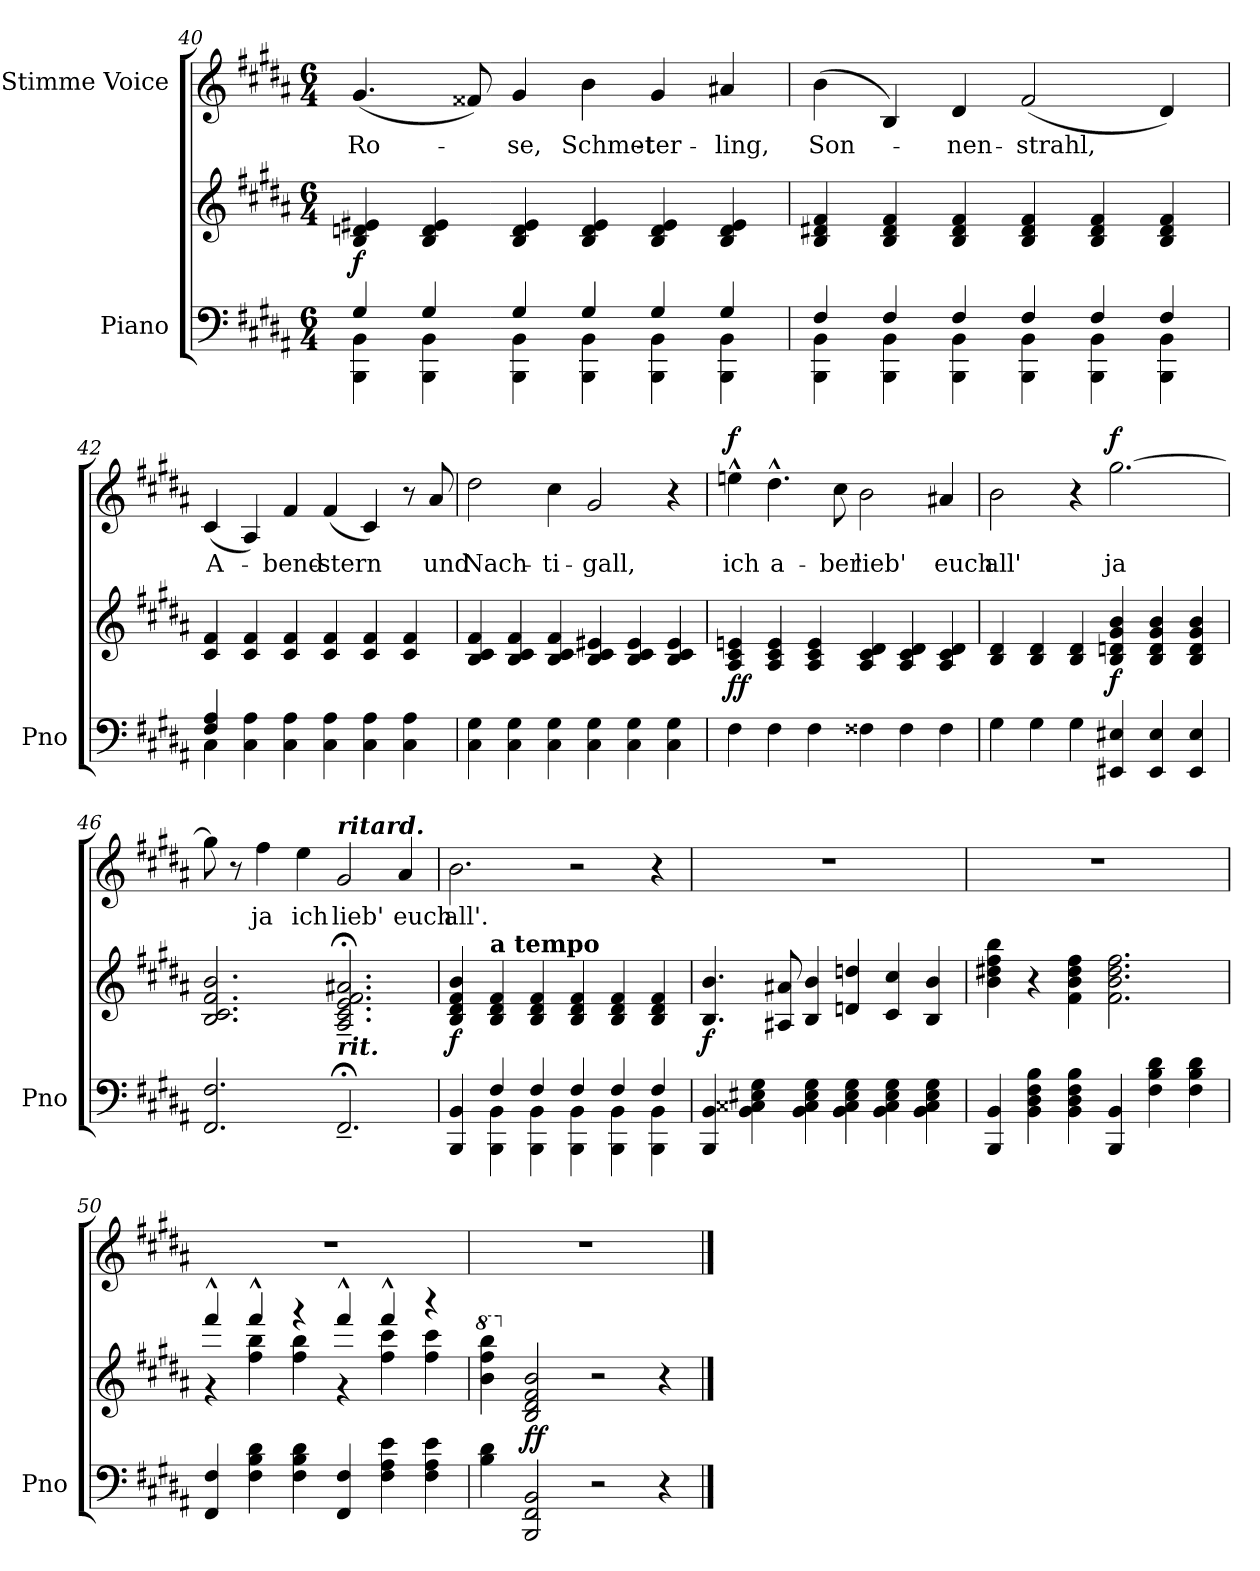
**kern	**kern	**dynam	**kern	**text	**dynam
*part2	*part2	*part2	*part1	*part1	*part1
*staff3	*staff2	*staff2/3	*staff1	*staff1	*staff1
*I"Piano	*	*	*I"Stimme Voice	*	*
*I'Pno	*	*	*	*	*
!!LO:LB:g=z
*clefF4	*clefG2	*	*clefG2	*	*
*k[f#c#g#d#a#]	*k[f#c#g#d#a#]	*	*k[f#c#g#d#a#]	*	*
*M6/4	*M6/4	*	*M6/4	*	*
=40	=40	=40	=40	=40	=40
*^	*	*	*	*	*
!	!	!	!LO:DY:b	!	!LO:LY:b	!
4G#/	4BBB\ 4BB\	4B/ 4dn/ 4e#X/	f	(4.g#/	Ro-	.
4G#/	4BBB\ 4BB\	4B/ 4d/ 4e#/	.	.	.	.
.	.	.	.	8f##X/)	.	.
!	!	!	!	!	!LO:LY:b	!
4G#/	4BBB\ 4BB\	4B/ 4d/ 4e#/	.	4g#/	-se,	.
!	!	!	!	!	!LO:LY:b	!
4G#/	4BBB\ 4BB\	4B/ 4d/ 4e#/	.	4b\	Schmet-	.
!	!	!	!	!	!LO:LY:b	!
4G#/	4BBB\ 4BB\	4B/ 4d/ 4e#/	.	4g#/	-ter-	.
!	!	!	!	!	!LO:LY:b	!
4G#/	4BBB\ 4BB\	4B/ 4d/ 4e#/	.	4a#X/	-ling,	.
=41	=41	=41	=41	=41	=41	=41
!	!	!	!	!	!LO:LY:b	!
4F#/	4BBB\ 4BB\	4B/ 4d#X/ 4f#/	.	(<4b\	Son-	.
4F#/	4BBB\ 4BB\	4B/ 4d#/ 4f#/	.	4B/)	.	.
!	!	!	!	!	!LO:LY:b	!
4F#/	4BBB\ 4BB\	4B/ 4d#/ 4f#/	.	4d#/	-nen-	.
!	!	!	!	!	!LO:LY:b	!
4F#/	4BBB\ 4BB\	4B/ 4d#/ 4f#/	.	(2f#/	-strahl,	.
4F#/	4BBB\ 4BB\	4B/ 4d#/ 4f#/	.	.	.	.
4F#/	4BBB\ 4BB\	4B/ 4d#/ 4f#/	.	4d#/)	.	.
=42	=42	=42	=42	=42	=42	=42
!	!	!	!	!	!LO:LY:b	!
4F#/ 4A#/	4C#\	4c#/ 4f#/	.	(4c#/	A-	.
4C#\ 4A#\	1ryy	4c#/ 4f#/	.	4A#/)	.	.
!	!	!	!	!	!LO:LY:b	!
4C#\ 4A#\	.	4c#/ 4f#/	.	4f#/	-bend-	.
!	!	!	!	!	!LO:LY:b	!
4C#\ 4A#\	.	4c#/ 4f#/	.	(4f#/	-stern	.
4C#\ 4A#\	.	4c#/ 4f#/	.	4c#/)	.	.
4C#\ 4A#\	4ryy	4c#/ 4f#/	.	8r	.	.
!	!	!	!	!	!LO:LY:b	!
.	.	.	.	8a#/	und	.
*v	*v	*	*	*	*	*
=43	=43	=43	=43	=43	=43
!	!	!	!	!LO:LY:b	!
4C#\ 4G#\	4B/ 4c#/ 4f#/	.	2dd#\	Nach-	.
4C#\ 4G#\	4B/ 4c#/ 4f#/	.	.	.	.
!	!	!	!	!LO:LY:b	!
4C#\ 4G#\	4B/ 4c#/ 4f#/	.	4cc#\	-ti-	.
!	!	!	!	!LO:LY:b	!
4C#\ 4G#\	4B/ 4c#/ 4e#X/	.	2g#/	-gall,	.
4C#\ 4G#\	4B/ 4c#/ 4e#/	.	.	.	.
4C#\ 4G#\	4B/ 4c#/ 4e#/	.	4r	.	.
!!LO:LB:g=z
=44	=44	=44	=44	=44	=44
!	!	!LO:DY:b	!	!LO:LY:b	!LO:DY:a
4F#\	4A#/ 4c#/ 4en/	ff	4een^^\	ich	f
!	!	!	!	!LO:LY:b	!
4F#\	4A#/ 4c#/ 4e/	.	4.dd#^^\	a-	.
4F#\	4A#/ 4c#/ 4e/	.	.	.	.
!	!	!	!	!LO:LY:b	!
.	.	.	8cc#\	-ber	.
!	!	!	!	!LO:LY:b	!
4F##X\	4A#/ 4c#/ 4d#/	.	2b\	lieb'	.
4F##\	4A#/ 4c#/ 4d#/	.	.	.	.
!	!	!	!	!LO:LY:b	!
4F##\	4A#/ 4c#/ 4d#/	.	4a#X/	euch	.
=45	=45	=45	=45	=45	=45
!	!	!	!	!LO:LY:b	!
4G#\	4B/ 4d#/	.	2b\	all'	.
4G#\	4B/ 4d#/	.	.	.	.
4G#\	4B/ 4d#/	.	4r	.	.
!	!	!LO:DY:b	!	!LO:LY:b	!LO:DY:a
4EE#X/ 4E#X/	4B/ 4dn/ 4g#/ 4b/	f	[2.gg#\	ja	f
4EE#/ 4E#/	4B/ 4d/ 4g#/ 4b/	.	.	.	.
4EE#/ 4E#/	4B/ 4d/ 4g#/ 4b/	.	.	.	.
=46	=46	=46	=46	=46	=46
2.FF#/ 2.F#/	2.B/ 2.c#/ 2.f#/ 2.b/	.	8gg#\]	.	.
.	.	.	8r	.	.
!	!	!	!	!LO:LY:b	!
.	.	.	4ff#\	ja	.
!	!	!	!	!LO:LY:b	!
.	.	.	4ee\	ich	.
!	!	!	!LO:TX:a:Bi:t=ritard.	!	!
!LO:TX:a:Bi:t=rit.	!	!	!	!	!
!	!	!	!	!LO:LY:b	!
2.FF#;<~/	2.A#/;<~ 2.c#/;<~ 2.e/;<~ 2.f#/;<~ 2.a#X/;<~	.	2g#/	lieb'	.
!	!	!	!	!LO:LY:b	!
.	.	.	4a#/	euch	.
=47	=47	=47	=47	=47	=47
*^	*	*	*	*	*
!	!	!	!LO:DY:b	!	!LO:LY:b	!
4BBB/ 4BB/	4ryy	4B/ 4d#/ 4f#/ 4b/	f	2.b\	all'.	.
!	!	!LO:TX:a:B:t=a tempo	!	!	!	!
4F#/	4BBB\ 4BB\	4B/ 4d#/ 4f#/	.	.	.	.
4F#/	4BBB\ 4BB\	4B/ 4d#/ 4f#/	.	.	.	.
4F#/	4BBB\ 4BB\	4B/ 4d#/ 4f#/	.	2r	.	.
4F#/	4BBB\ 4BB\	4B/ 4d#/ 4f#/	.	.	.	.
4F#/	4BBB\ 4BB\	4B/ 4d#/ 4f#/	.	4r	.	.
!!LO:LB:g=z
=48	=48	=48	=48	=48	=48	=48
!	!	!	!LO:DY:b	!	!	!
*v	*v	*	*	*	*	*
4BBB/ 4BB/	4.B/ 4.b/	f	1.r	.	.
4BB\ 4C##X\ 4E#X\ 4G#\	.	.	.	.	.
.	8A#X/ 8a#X/	.	.	.	.
4BB\ 4C##\ 4E#\ 4G#\	4B/ 4b/	.	.	.	.
4BB\ 4C##\ 4E#\ 4G#\	4dn/ 4ddn/	.	.	.	.
4BB\ 4C##\ 4E#\ 4G#\	4c#/ 4cc#/	.	.	.	.
4BB\ 4C##\ 4E#\ 4G#\	4B/ 4b/	.	.	.	.
=49	=49	=49	=49	=49	=49
4BBB/ 4BB/	4b\ 4dd#X\ 4ff#\ 4bb\	.	1.r	.	.
4BB\ 4D#\ 4F#\ 4B\	4r	.	.	.	.
4BB\ 4D#\ 4F#\ 4B\	4f#\ 4b\ 4dd#\ 4ff#\	.	.	.	.
4BBB/ 4BB/	2.f#\ 2.b\ 2.dd#\ 2.ff#\	.	.	.	.
4F#\ 4B\ 4d#\	.	.	.	.	.
4F#\ 4B\ 4d#\	.	.	.	.	.
=50	=50	=50	=50	=50	=50
*	*^	*	*	*	*
4FF#/ 4F#/	4fff#^^/	4r	.	1.r	.	.
4F#\ 4B\ 4d#\	4fff#^^/	4ff#\ 4bb\	.	.	.	.
4F#\ 4B\ 4d#\	4r	4ff#\ 4bb\	.	.	.	.
4FF#/ 4F#/	4fff#^^/	4r	.	.	.	.
4F#\ 4A#\ 4e\	4fff#^^/	4ff#\ 4ccc#\	.	.	.	.
4F#\ 4A#\ 4e\	4r	4ff#\ 4ccc#\	.	.	.	.
*	*v	*v	*	*	*	*
=51	=51	=51	=51	=51	=51
*	*8va	*	*	*	*
4B\ 4d#\	4bb\ 4fff#\ 4bbb\	.	1.r	.	.
*	*X8va	*	*	*	*
!	!	!LO:DY:b	!	!	!
2BBB/ 2FF#/ 2BB/	2B/ 2d#/ 2f#/ 2b/	ff	.	.	.
2r	2r	.	.	.	.
4r	4r	.	.	.	.
==	==	==	==	==	==
*-	*-	*-	*-	*-	*-
